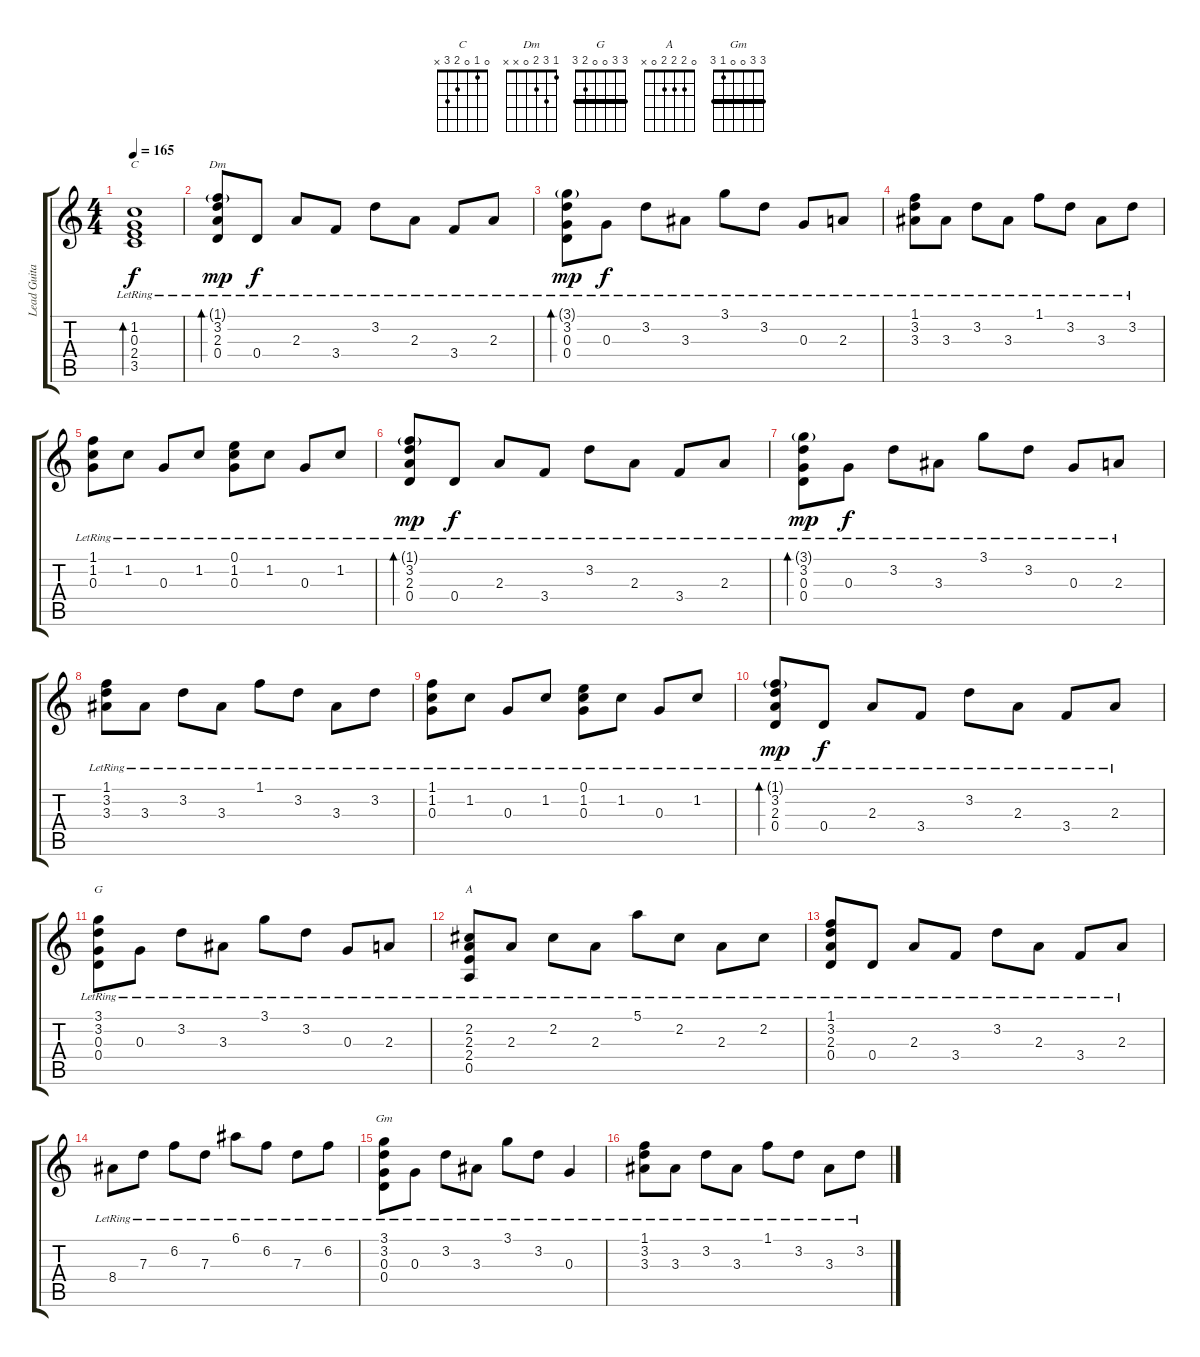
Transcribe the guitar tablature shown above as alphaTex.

\track ("Lead Guitar" "Lead Guita") {instrument distortionguitar}
\staff {score tabs}
\tuning (E4 B3 G3 D3 A2 E2) {hide}
\chord ("C" 0 1 0 2 3 x)
\chord ("Dm" 1 3 2 0 x x)
\chord ("G" 3 3 0 0 2 3) {barre 3}
\chord ("A" 0 2 2 2 0 x)
\chord ("Gm" 3 3 0 0 1 3) {barre 3}
\ts (4 4)
\tempo 165
\tempo 95
\tempo 165
\clef g2
\ks c
(1.2{lr} 0.3{lr} 2.4{lr} 3.5{lr}).1{bd 120 ch "C" dy f instrument distortionguitar} |
(1.1{g lr} 3.2{lr} 2.3{lr} 0.4{lr}).8{bd 120 ch "Dm" dy mp} 0.4{lr}.8{dy f} 2.3{lr}.8 3.4{lr}.8 3.2{lr}.8 2.3{lr}.8 3.4{lr}.8 2.3{lr}.8 |
(3.1{g lr} 3.2{lr} 0.3{lr} 0.4{lr}).8{bd 60 dy mp} 0.3{lr}.8{dy f} 3.2{lr}.8 3.3{lr}.8 3.1{lr}.8 3.2{lr}.8 0.3{lr}.8 2.3{lr}.8 |
(1.1{lr} 3.2{lr} 3.3{lr}).8 3.3{lr}.8 3.2{lr}.8 3.3{lr}.8 1.1{lr}.8 3.2{lr}.8 3.3{lr}.8 3.2{lr}.8 |
(1.1{lr} 1.2{lr} 0.3{lr}).8 1.2{lr}.8 0.3{lr}.8 1.2{lr}.8 (0.1{lr} 1.2{lr} 0.3{lr}).8 1.2{lr}.8 0.3{lr}.8 1.2{lr}.8 |
(1.1{g lr} 3.2{lr} 2.3{lr} 0.4{lr}).8{bd 120 dy mp} 0.4{lr}.8{dy f} 2.3{lr}.8 3.4{lr}.8 3.2{lr}.8 2.3{lr}.8 3.4{lr}.8 2.3{lr}.8 |
(3.1{g lr} 3.2{lr} 0.3{lr} 0.4{lr}).8{bd 60 dy mp} 0.3{lr}.8{dy f} 3.2{lr}.8 3.3{lr}.8 3.1{lr}.8 3.2{lr}.8 0.3{lr}.8 2.3{lr}.8 |
(1.1{lr} 3.2{lr} 3.3{lr}).8 3.3{lr}.8 3.2{lr}.8 3.3{lr}.8 1.1{lr}.8 3.2{lr}.8 3.3{lr}.8 3.2{lr}.8 |
(1.1{lr} 1.2{lr} 0.3{lr}).8 1.2{lr}.8 0.3{lr}.8 1.2{lr}.8 (0.1{lr} 1.2{lr} 0.3{lr}).8 1.2{lr}.8 0.3{lr}.8 1.2{lr}.8 |
(1.1{g lr} 3.2{lr} 2.3{lr} 0.4{lr}).8{bd 120 dy mp} 0.4{lr}.8{dy f} 2.3{lr}.8 3.4{lr}.8 3.2{lr}.8 2.3{lr}.8 3.4{lr}.8 2.3{lr}.8 |
(3.1{lr} 3.2{lr} 0.3{lr} 0.4{lr}).8{ch "G"} 0.3{lr}.8 3.2{lr}.8 3.3{lr}.8 3.1{lr}.8 3.2{lr}.8 0.3{lr}.8 2.3{lr}.8 |
(2.2{lr} 2.3{lr} 2.4{lr} 0.5{lr}).8{ch "A"} 2.3{lr}.8 2.2{lr}.8 2.3{lr}.8 5.1{lr}.8 2.2{lr}.8 2.3{lr}.8 2.2{lr}.8 |
(1.1{lr} 3.2{lr} 2.3{lr} 0.4{lr}).8 0.4{lr}.8 2.3{lr}.8 3.4{lr}.8 3.2{lr}.8 2.3{lr}.8 3.4{lr}.8 2.3{lr}.8 |
8.4{lr}.8 7.3{lr}.8 6.2{lr}.8 7.3{lr}.8 6.1{lr}.8 6.2{lr}.8 7.3{lr}.8 6.2{lr}.8 |
(3.1{lr} 3.2{lr} 0.3{lr} 0.4{lr}).8{ch "Gm"} 0.3{lr}.8 3.2{lr}.8 3.3{lr}.8 3.1{lr}.8 3.2{lr}.8 0.3{lr}.4 |
(1.1{lr} 3.2{lr} 3.3{lr}).8 3.3{lr}.8 3.2{lr}.8 3.3{lr}.8 1.1{lr}.8 3.2{lr}.8 3.3{lr}.8 3.2{lr}.8
